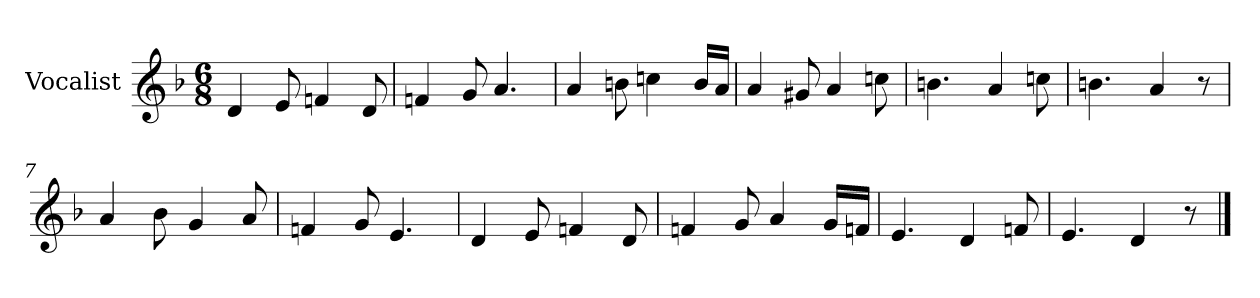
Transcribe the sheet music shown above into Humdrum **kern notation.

**kern
*part1
*staff1
*I"Vocalist
*k[b-]
*d:
*M6/8
=1
4d
8e
4fn
8d
=2
4fn
8g
4.a
=3
4a
8bn
4ccn
16bLL
16aJJ
=4
4a
8g#X
4a
8ccn
=5
4.bn
4a
8ccn
=6
4.bn
4a
8r
=7
4a
8b-
4g
8a
=8
4fn
8g
4.e
=9
4d
8e
4fn
8d
=10
4fn
8g
4a
16gLL
16fnJJ
=11
4.e
4d
8fn
=12
4.e
4d
8r
==
*-
